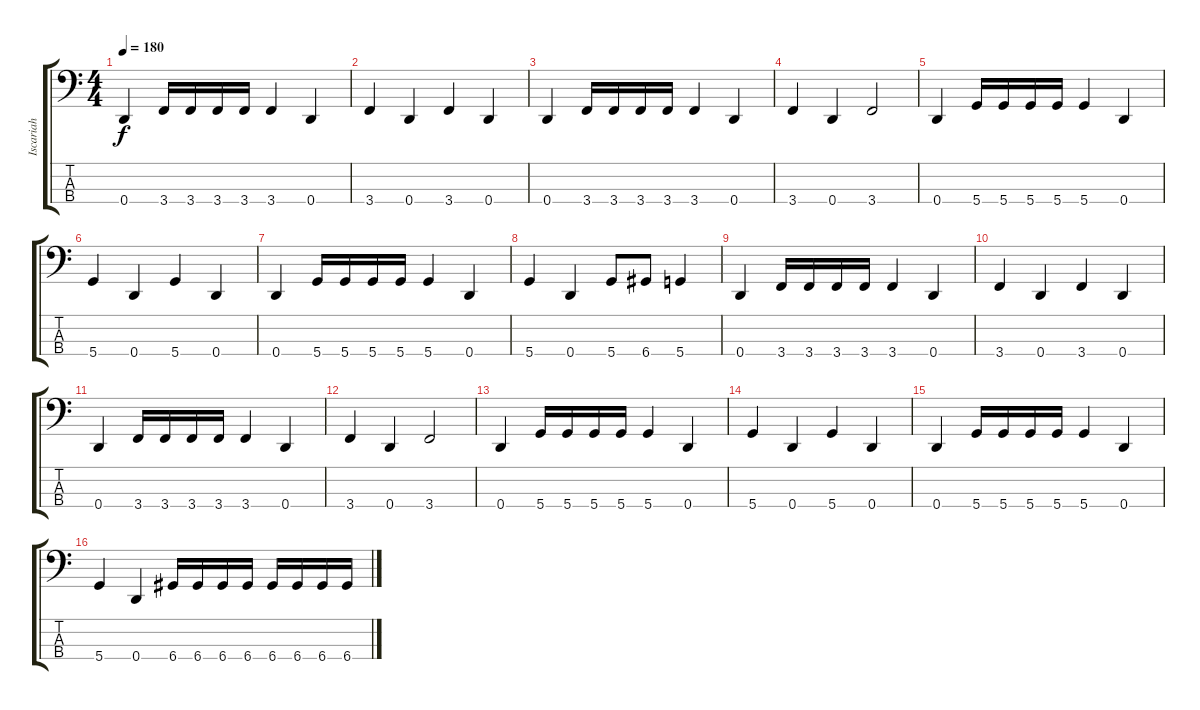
\track ("Iscariah" "Iscariah") {instrument electricbasspick}
\staff {score tabs}
\tuning (F2 C2 G1 D1) {hide}
\ts (4 4)
\tempo 180
\clef f4
\ks c
0.4.4{dy f instrument electricbasspick} 3.4.16 3.4.16 3.4.16 3.4.16 3.4.4 0.4.4 |
3.4.4 0.4.4 3.4.4 0.4.4 |
0.4.4 3.4.16 3.4.16 3.4.16 3.4.16 3.4.4 0.4.4 |
3.4.4 0.4.4 3.4.2 |
0.4.4 5.4.16 5.4.16 5.4.16 5.4.16 5.4.4 0.4.4 |
5.4.4 0.4.4 5.4.4 0.4.4 |
0.4.4 5.4.16 5.4.16 5.4.16 5.4.16 5.4.4 0.4.4 |
5.4.4 0.4.4 5.4.8 6.4.8 5.4.4 |
0.4.4 3.4.16 3.4.16 3.4.16 3.4.16 3.4.4 0.4.4 |
3.4.4 0.4.4 3.4.4 0.4.4 |
0.4.4 3.4.16 3.4.16 3.4.16 3.4.16 3.4.4 0.4.4 |
3.4.4 0.4.4 3.4.2 |
0.4.4 5.4.16 5.4.16 5.4.16 5.4.16 5.4.4 0.4.4 |
5.4.4 0.4.4 5.4.4 0.4.4 |
0.4.4 5.4.16 5.4.16 5.4.16 5.4.16 5.4.4 0.4.4 |
5.4.4 0.4.4 6.4.16 6.4.16 6.4.16 6.4.16 6.4.16 6.4.16 6.4.16 6.4.16
